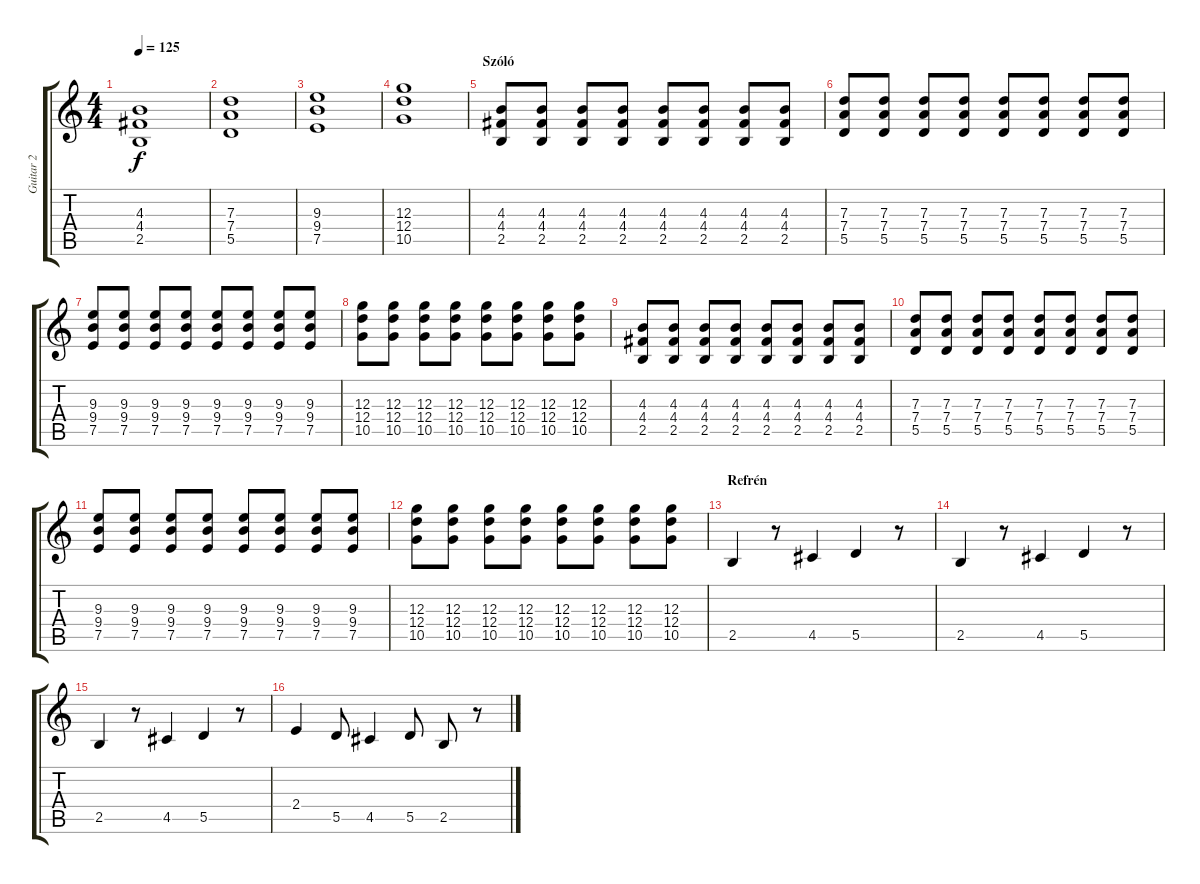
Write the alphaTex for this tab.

\track ("Guitar 2" "Guitar 2") {instrument distortionguitar}
\staff {score tabs}
\tuning (E4 B3 G3 D3 A2 E2) {hide}
\ts (4 4)
\tempo 125
\clef g2
\ks c
(4.3 4.4 2.5).1{dy f} |
(7.3 7.4 5.5).1 |
(9.3 9.4 7.5).1 |
(12.3 12.4 10.5).1 |
\section ("" "Szóló")
(4.3 4.4 2.5).8 (4.3 4.4 2.5).8 (4.3 4.4 2.5).8 (4.3 4.4 2.5).8 (4.3 4.4 2.5).8 (4.3 4.4 2.5).8 (4.3 4.4 2.5).8 (4.3 4.4 2.5).8 |
(7.3 7.4 5.5).8 (7.3 7.4 5.5).8 (7.3 7.4 5.5).8 (7.3 7.4 5.5).8 (7.3 7.4 5.5).8 (7.3 7.4 5.5).8 (7.3 7.4 5.5).8 (7.3 7.4 5.5).8 |
(9.3 9.4 7.5).8 (9.3 9.4 7.5).8 (9.3 9.4 7.5).8 (9.3 9.4 7.5).8 (9.3 9.4 7.5).8 (9.3 9.4 7.5).8 (9.3 9.4 7.5).8 (9.3 9.4 7.5).8 |
(12.3 12.4 10.5).8 (12.3 12.4 10.5).8 (12.3 12.4 10.5).8 (12.3 12.4 10.5).8 (12.3 12.4 10.5).8 (12.3 12.4 10.5).8 (12.3 12.4 10.5).8 (12.3 12.4 10.5).8 |
(4.3 4.4 2.5).8 (4.3 4.4 2.5).8 (4.3 4.4 2.5).8 (4.3 4.4 2.5).8 (4.3 4.4 2.5).8 (4.3 4.4 2.5).8 (4.3 4.4 2.5).8 (4.3 4.4 2.5).8 |
(7.3 7.4 5.5).8 (7.3 7.4 5.5).8 (7.3 7.4 5.5).8 (7.3 7.4 5.5).8 (7.3 7.4 5.5).8 (7.3 7.4 5.5).8 (7.3 7.4 5.5).8 (7.3 7.4 5.5).8 |
(9.3 9.4 7.5).8 (9.3 9.4 7.5).8 (9.3 9.4 7.5).8 (9.3 9.4 7.5).8 (9.3 9.4 7.5).8 (9.3 9.4 7.5).8 (9.3 9.4 7.5).8 (9.3 9.4 7.5).8 |
(12.3 12.4 10.5).8 (12.3 12.4 10.5).8 (12.3 12.4 10.5).8 (12.3 12.4 10.5).8 (12.3 12.4 10.5).8 (12.3 12.4 10.5).8 (12.3 12.4 10.5).8 (12.3 12.4 10.5).8 |
\section ("" "Refrén")
2.5.4{volume 13} r.8 4.5.4 5.5.4 r.8 |
2.5.4 r.8 4.5.4 5.5.4 r.8 |
2.5.4 r.8 4.5.4 5.5.4 r.8 |
2.4.4 5.5.8 4.5.4 5.5.8 2.5.8 r.8
